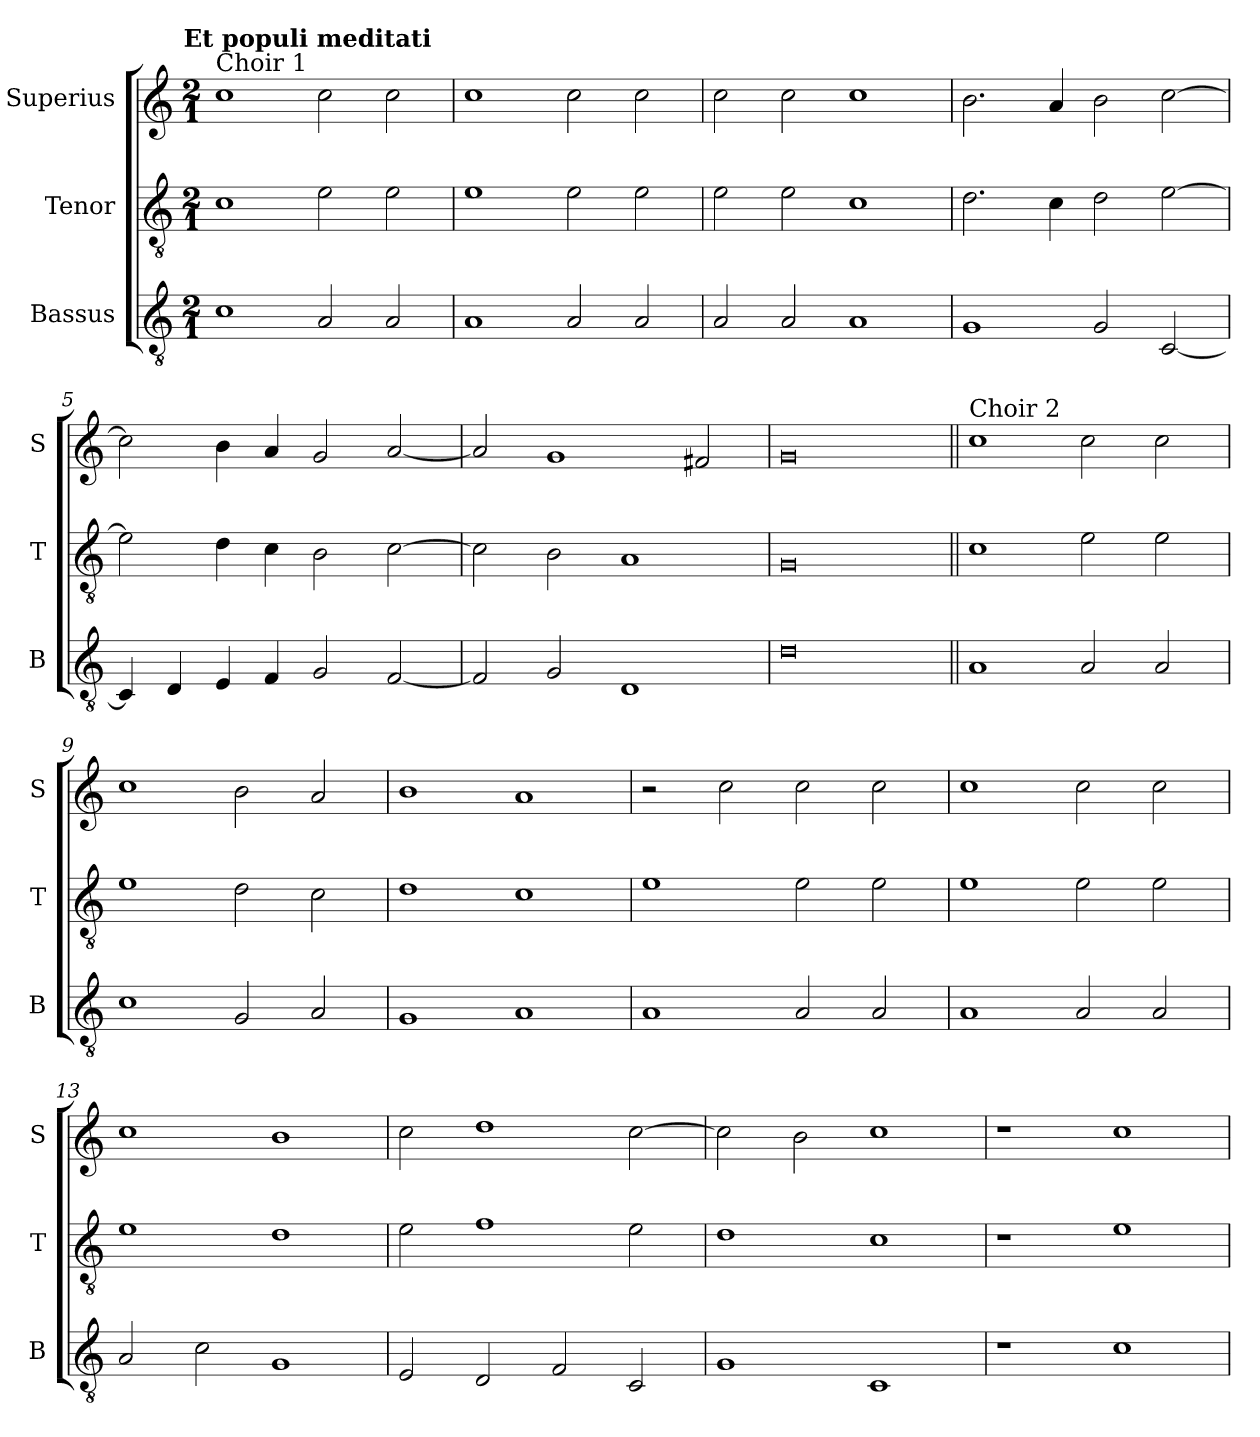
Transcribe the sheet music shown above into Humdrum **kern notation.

**kern	**kern	**kern
*part3	*part2	*part1
*staff3	*staff2	*staff1
*I"Bassus	*I"Tenor	*I"Superius
*I'B	*I'T	*I'S
*clefGv2	*clefGv2	*clefG2
*k[]	*k[]	*k[]
!!LO:TX:omd:t=Et populi meditati
*M2/1	*M2/1	*M2/1
=1	=1	=1
!	!	!LO:TX:a:t=Choir 1
1c	1c	1cc
2A/	2e\	2cc\
2A/	2e\	2cc\
=2	=2	=2
1A	1e	1cc
2A/	2e\	2cc\
2A/	2e\	2cc\
=3	=3	=3
2A/	2e\	2cc\
2A/	2e\	2cc\
1A	1c	1cc
=4	=4	=4
1G	2.d\	2.b\
.	4c\	4a/
2G/	2d\	2b\
[2C/	[2e\	[2cc\
=5	=5	=5
4C/]	2e\]	2cc\]
4D/	.	.
4E/	4d\	4b\
4F/	4c\	4a/
2G/	2B\	2g/
[2F/	[2c\	[2a/
=6	=6	=6
2F/]	2c\]	2a/]
2G/	2B\	1g
1D	1A	.
.	.	2f#X/
=7	=7	=7
0d	0G	0g
=8||	=8||	=8||
!	!	!LO:TX:a:t=Choir 2
1A	1c	1cc
2A/	2e\	2cc\
2A/	2e\	2cc\
=9	=9	=9
1c	1e	1cc
2G/	2d\	2b\
2A/	2c\	2a/
=10	=10	=10
1G	1d	1b
1A	1c	1a
=11	=11	=11
1A	1e	2r
.	.	2cc\
2A/	2e\	2cc\
2A/	2e\	2cc\
=12	=12	=12
1A	1e	1cc
2A/	2e\	2cc\
2A/	2e\	2cc\
=13	=13	=13
2A/	1e	1cc
2c\	.	.
1G	1d	1b
=14	=14	=14
2E/	2e\	2cc\
2D/	1f	1dd
2F/	.	.
2C/	2e\	[2cc\
=15	=15	=15
1G	1d	2cc\]
.	.	2b\
1C	1c	1cc
=16	=16	=16
1r	1r	1r
1c	1e	1cc
=	=	=
*-	*-	*-
